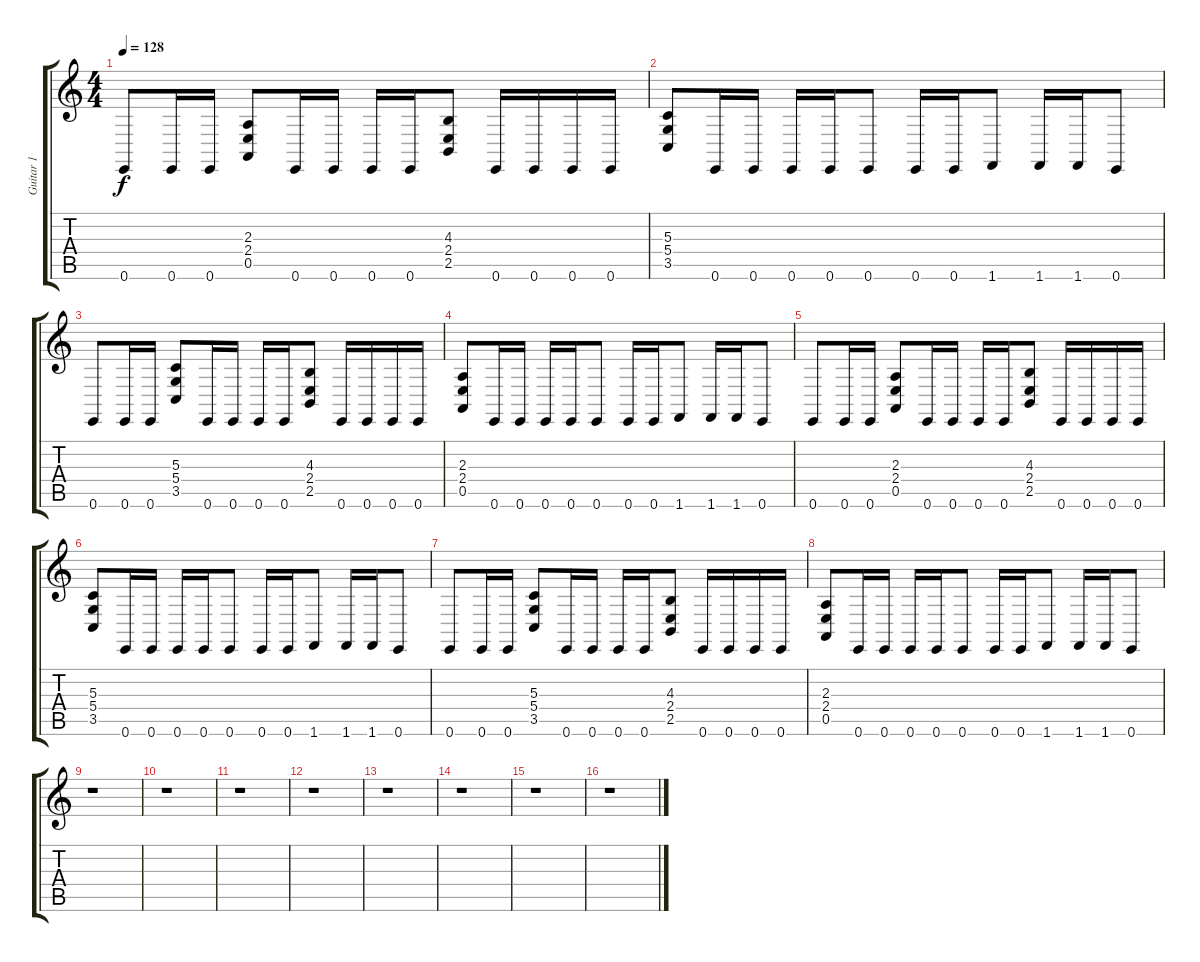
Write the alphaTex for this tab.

\track ("Guitar 1" "Guitar 1") {instrument pad3polysynth}
\staff {score tabs}
\tuning (E4 B3 G3 D3 A2 E2) {hide}
\ts (4 4)
\tempo 128
\clef g2
\ks c
0.6.8{dy f} 0.6.16 0.6.16 (2.3 2.4 0.5).8 0.6.16 0.6.16 0.6.16 0.6.16 (4.3 2.4 2.5).8 0.6.16 0.6.16 0.6.16 0.6.16 |
(5.3 5.4 3.5).8 0.6.16 0.6.16 0.6.16 0.6.16 0.6.8 0.6.16 0.6.16 1.6.8 1.6.16 1.6.16 0.6.8 |
0.6.8 0.6.16 0.6.16 (5.3 5.4 3.5).8 0.6.16 0.6.16 0.6.16 0.6.16 (4.3 2.4 2.5).8 0.6.16 0.6.16 0.6.16 0.6.16 |
(2.3 2.4 0.5).8 0.6.16 0.6.16 0.6.16 0.6.16 0.6.8 0.6.16 0.6.16 1.6.8 1.6.16 1.6.16 0.6.8 |
0.6.8 0.6.16 0.6.16 (2.3 2.4 0.5).8 0.6.16 0.6.16 0.6.16 0.6.16 (4.3 2.4 2.5).8 0.6.16 0.6.16 0.6.16 0.6.16 |
(5.3 5.4 3.5).8 0.6.16 0.6.16 0.6.16 0.6.16 0.6.8 0.6.16 0.6.16 1.6.8 1.6.16 1.6.16 0.6.8 |
0.6.8 0.6.16 0.6.16 (5.3 5.4 3.5).8 0.6.16 0.6.16 0.6.16 0.6.16 (4.3 2.4 2.5).8 0.6.16 0.6.16 0.6.16 0.6.16 |
(2.3 2.4 0.5).8 0.6.16 0.6.16 0.6.16 0.6.16 0.6.8 0.6.16 0.6.16 1.6.8 1.6.16 1.6.16 0.6.8 |
r.1 |
r.1 |
r.1 |
r.1 |
r.1 |
r.1 |
r.1 |
r.1
